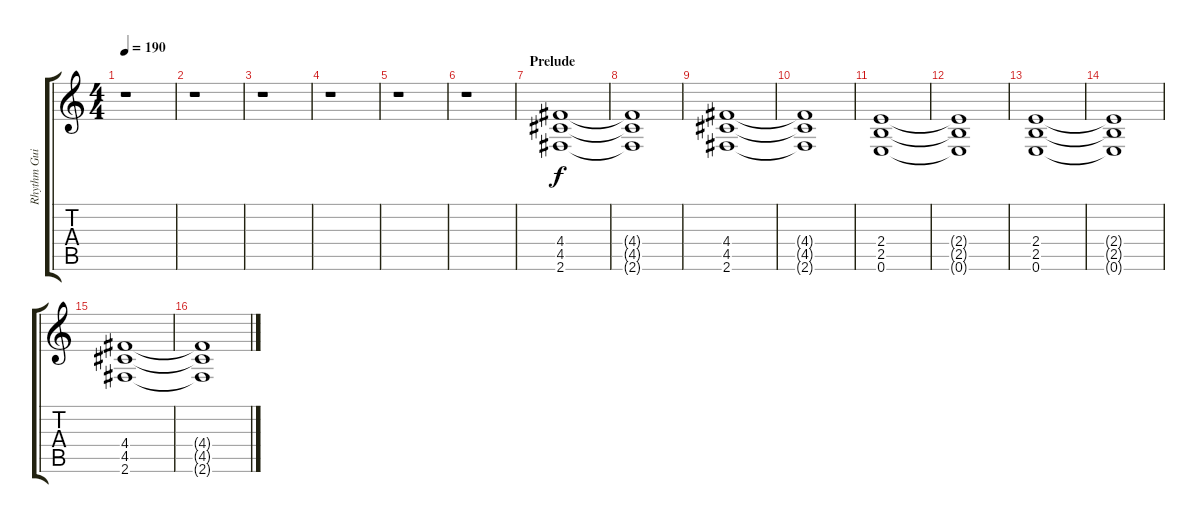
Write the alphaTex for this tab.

\track ("Rhythm Guitar" "Rhythm Gui") {instrument distortionguitar}
\staff {score tabs}
\tuning (E4 B3 G3 D3 A2 E2) {hide}
\ts (4 4)
\tempo 190
\clef g2
\ks c
r.1{dy f} |
r.1 |
r.1 |
r.1 |
r.1 |
r.1 |
\section ("" "Prelude")
(4.4 4.5 2.6).1 |
(4.4{t} 4.5{t} 2.6{t}).1 |
(4.4 4.5 2.6).1 |
(4.4{t} 4.5{t} 2.6{t}).1 |
(2.4 2.5 0.6).1 |
(2.4{t} 2.5{t} 0.6{t}).1 |
(2.4 2.5 0.6).1 |
(2.4{t} 2.5{t} 0.6{t}).1 |
(4.4 4.5 2.6).1 |
(4.4{t} 4.5{t} 2.6{t}).1
